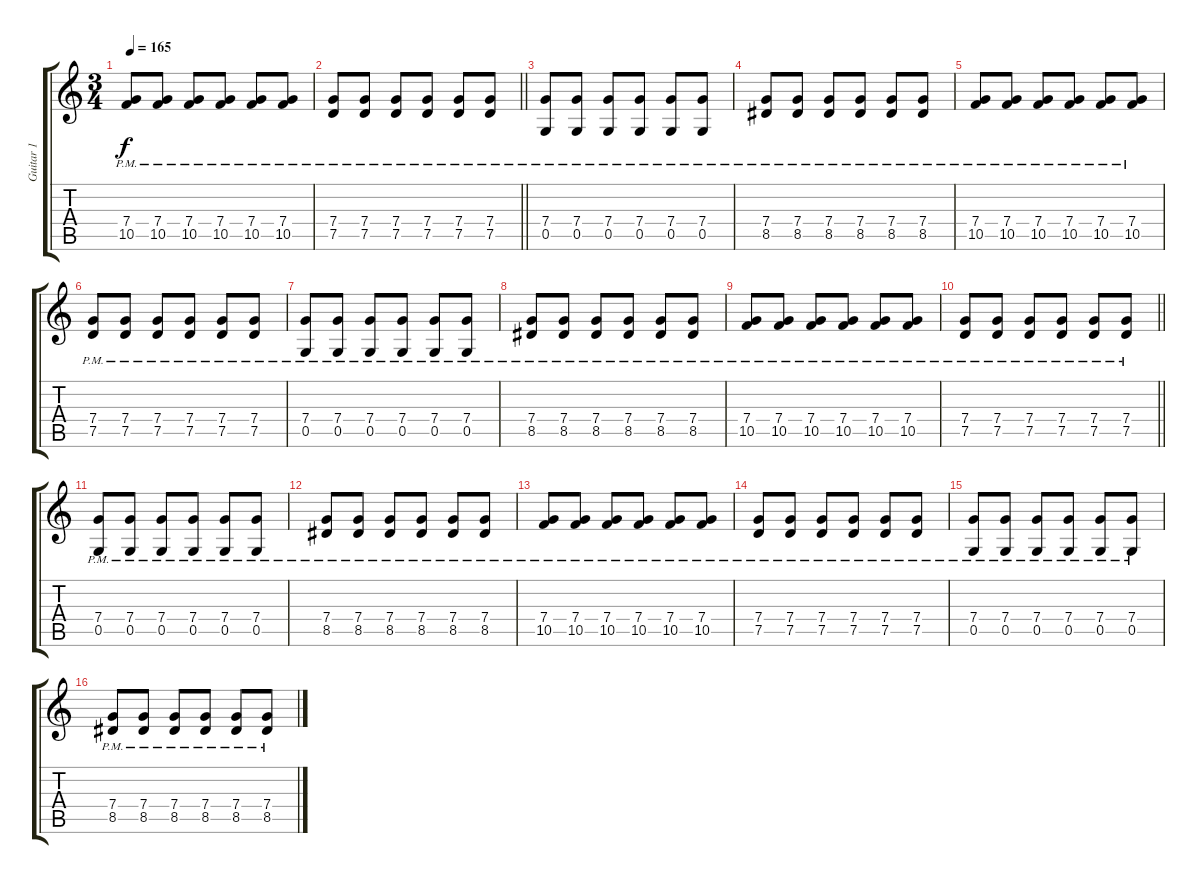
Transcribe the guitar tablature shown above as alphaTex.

\track ("Guitar 1" "Guitar 1") {instrument distortionguitar}
\staff {score tabs}
\tuning (D4 A3 F3 C3 G2 C2) {hide}
\ts (3 4)
\tempo 165
\clef g2
\ks c
(7.4{pm} 10.5{pm}).8{dy f} (7.4{pm} 10.5{pm}).8 (7.4{pm} 10.5{pm}).8 (7.4{pm} 10.5{pm}).8 (7.4{pm} 10.5{pm}).8 (7.4{pm} 10.5{pm}).8 |
\barLineRight lightlight
(7.4{pm} 7.5{pm}).8 (7.4{pm} 7.5{pm}).8 (7.4{pm} 7.5{pm}).8 (7.4{pm} 7.5{pm}).8 (7.4{pm} 7.5{pm}).8 (7.4{pm} 7.5{pm}).8 |
\section ("" "")
(7.4{pm} 0.5{pm}).8 (7.4{pm} 0.5{pm}).8 (7.4{pm} 0.5{pm}).8 (7.4{pm} 0.5{pm}).8 (7.4{pm} 0.5{pm}).8 (7.4{pm} 0.5{pm}).8 |
(7.4{pm} 8.5{pm}).8 (7.4{pm} 8.5{pm}).8 (7.4{pm} 8.5{pm}).8 (7.4{pm} 8.5{pm}).8 (7.4{pm} 8.5{pm}).8 (7.4{pm} 8.5{pm}).8 |
(7.4{pm} 10.5{pm}).8 (7.4{pm} 10.5{pm}).8 (7.4{pm} 10.5{pm}).8 (7.4{pm} 10.5{pm}).8 (7.4{pm} 10.5{pm}).8 (7.4{pm} 10.5{pm}).8 |
(7.4{pm} 7.5{pm}).8 (7.4{pm} 7.5{pm}).8 (7.4{pm} 7.5{pm}).8 (7.4{pm} 7.5{pm}).8 (7.4{pm} 7.5{pm}).8 (7.4{pm} 7.5{pm}).8 |
(7.4{pm} 0.5{pm}).8 (7.4{pm} 0.5{pm}).8 (7.4{pm} 0.5{pm}).8 (7.4{pm} 0.5{pm}).8 (7.4{pm} 0.5{pm}).8 (7.4{pm} 0.5{pm}).8 |
(7.4{pm} 8.5{pm}).8 (7.4{pm} 8.5{pm}).8 (7.4{pm} 8.5{pm}).8 (7.4{pm} 8.5{pm}).8 (7.4{pm} 8.5{pm}).8 (7.4{pm} 8.5{pm}).8 |
(7.4{pm} 10.5{pm}).8 (7.4{pm} 10.5{pm}).8 (7.4{pm} 10.5{pm}).8 (7.4{pm} 10.5{pm}).8 (7.4{pm} 10.5{pm}).8 (7.4{pm} 10.5{pm}).8 |
\barLineRight lightlight
(7.4{pm} 7.5{pm}).8 (7.4{pm} 7.5{pm}).8 (7.4{pm} 7.5{pm}).8 (7.4{pm} 7.5{pm}).8 (7.4{pm} 7.5{pm}).8 (7.4{pm} 7.5{pm}).8 |
\section ("" "")
(7.4{pm} 0.5{pm}).8 (7.4{pm} 0.5{pm}).8 (7.4{pm} 0.5{pm}).8 (7.4{pm} 0.5{pm}).8 (7.4{pm} 0.5{pm}).8 (7.4{pm} 0.5{pm}).8 |
(7.4{pm} 8.5{pm}).8 (7.4{pm} 8.5{pm}).8 (7.4{pm} 8.5{pm}).8 (7.4{pm} 8.5{pm}).8 (7.4{pm} 8.5{pm}).8 (7.4{pm} 8.5{pm}).8 |
(7.4{pm} 10.5{pm}).8 (7.4{pm} 10.5{pm}).8 (7.4{pm} 10.5{pm}).8 (7.4{pm} 10.5{pm}).8 (7.4{pm} 10.5{pm}).8 (7.4{pm} 10.5{pm}).8 |
(7.4{pm} 7.5{pm}).8 (7.4{pm} 7.5{pm}).8 (7.4{pm} 7.5{pm}).8 (7.4{pm} 7.5{pm}).8 (7.4{pm} 7.5{pm}).8 (7.4{pm} 7.5{pm}).8 |
(7.4{pm} 0.5{pm}).8 (7.4{pm} 0.5{pm}).8 (7.4{pm} 0.5{pm}).8 (7.4{pm} 0.5{pm}).8 (7.4{pm} 0.5{pm}).8 (7.4{pm} 0.5{pm}).8 |
(7.4{pm} 8.5{pm}).8 (7.4{pm} 8.5{pm}).8 (7.4{pm} 8.5{pm}).8 (7.4{pm} 8.5{pm}).8 (7.4{pm} 8.5{pm}).8 (7.4{pm} 8.5{pm}).8
